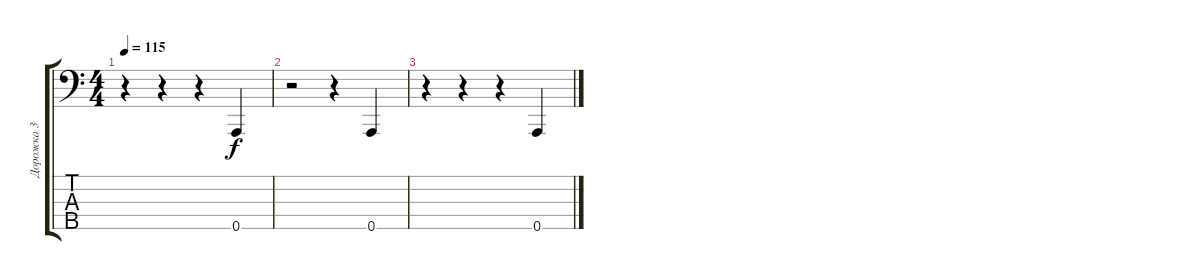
\track ("Дорожка 3" "Дорожка 3") {instrument slapbass1}
\staff {score tabs}
\tuning (F2 C2 G1 D1 A0) {hide}
\ts (4 4)
\tempo 115
\clef f4
\ks c
r.4{dy f} r.4 r.4 0.5.4{volume 16 instrument slapbass1} |
r.2 r.4 0.5.4 |
r.4 r.4 r.4 0.5.4
